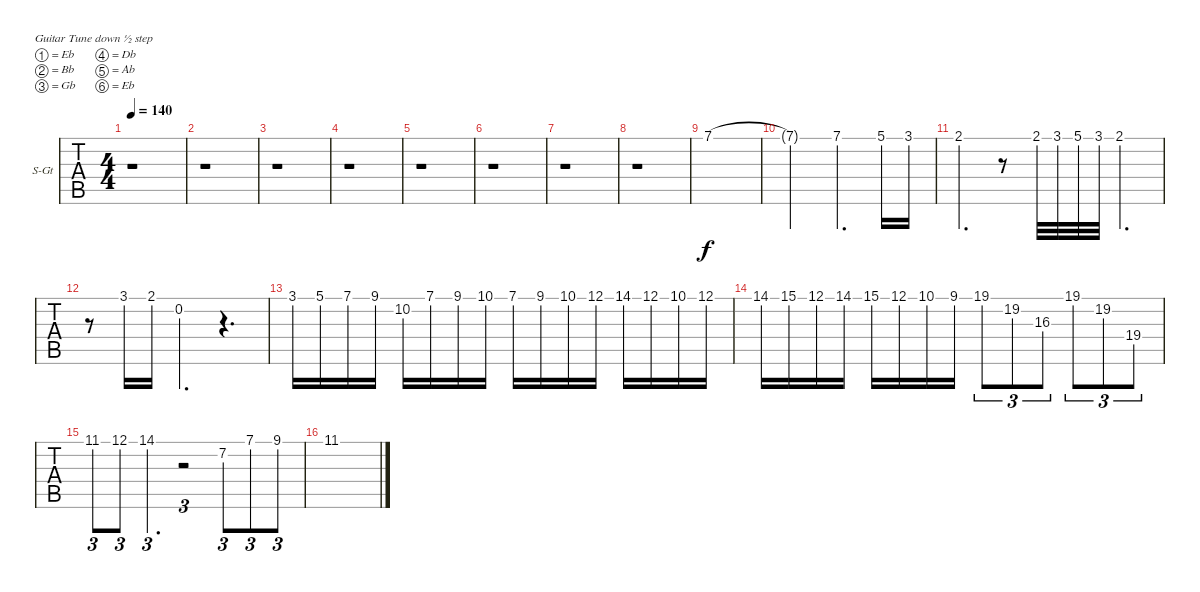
\bracketExtendMode groupsimilarinstruments
\firstSystemTrackNameOrientation horizontal
\otherSystemsTrackNameOrientation horizontal
\track ("Clavier - Jens Johansson" "S-Gt") {instrument stringensemble1}
\staff {tabs}
\tuning (Eb4 Bb3 Gb3 Db3 Ab2 Eb2)
\displaytranspose 12
\ts (4 4)
\tempo 140
\clef g2
\ks c
r.1{dy f} |
r.1 |
r.1 |
r.1 |
r.1 |
r.1 |
r.1 |
r.1 |
7.1.1 |
7.1{t}.2 7.1.4{d} 5.1.16 3.1.16 |
2.1.4{d} r.8 2.1.32 3.1.32 5.1.32 3.1.32 2.1.4{d} |
r.8 3.1.16 2.1.16 0.2.4{d} r.4{d} |
3.1.16 5.1.16 7.1.16 9.1.16 10.2.16 7.1.16 9.1.16 10.1.16 7.1.16 9.1.16 10.1.16 12.1.16 14.1.16 12.1.16 10.1.16 12.1.16 |
14.1.16 15.1.16 12.1.16 14.1.16 15.1.16 12.1.16 10.1.16 9.1.16 19.1.8{tu (3 2)} 19.2.8{tu (3 2)} 16.3.8{tu (3 2)} 19.1.8{tu (3 2)} 19.2.8{tu (3 2)} 19.4.8{tu (3 2)} |
11.1.8{tu (3 2)} 12.1.8{tu (3 2)} 14.1.4{d tu (3 2)} r.2{tu (3 2)} 7.2.8{tu (3 2)} 7.1.8{tu (3 2)} 9.1.8{tu (3 2)} |
11.1.1
